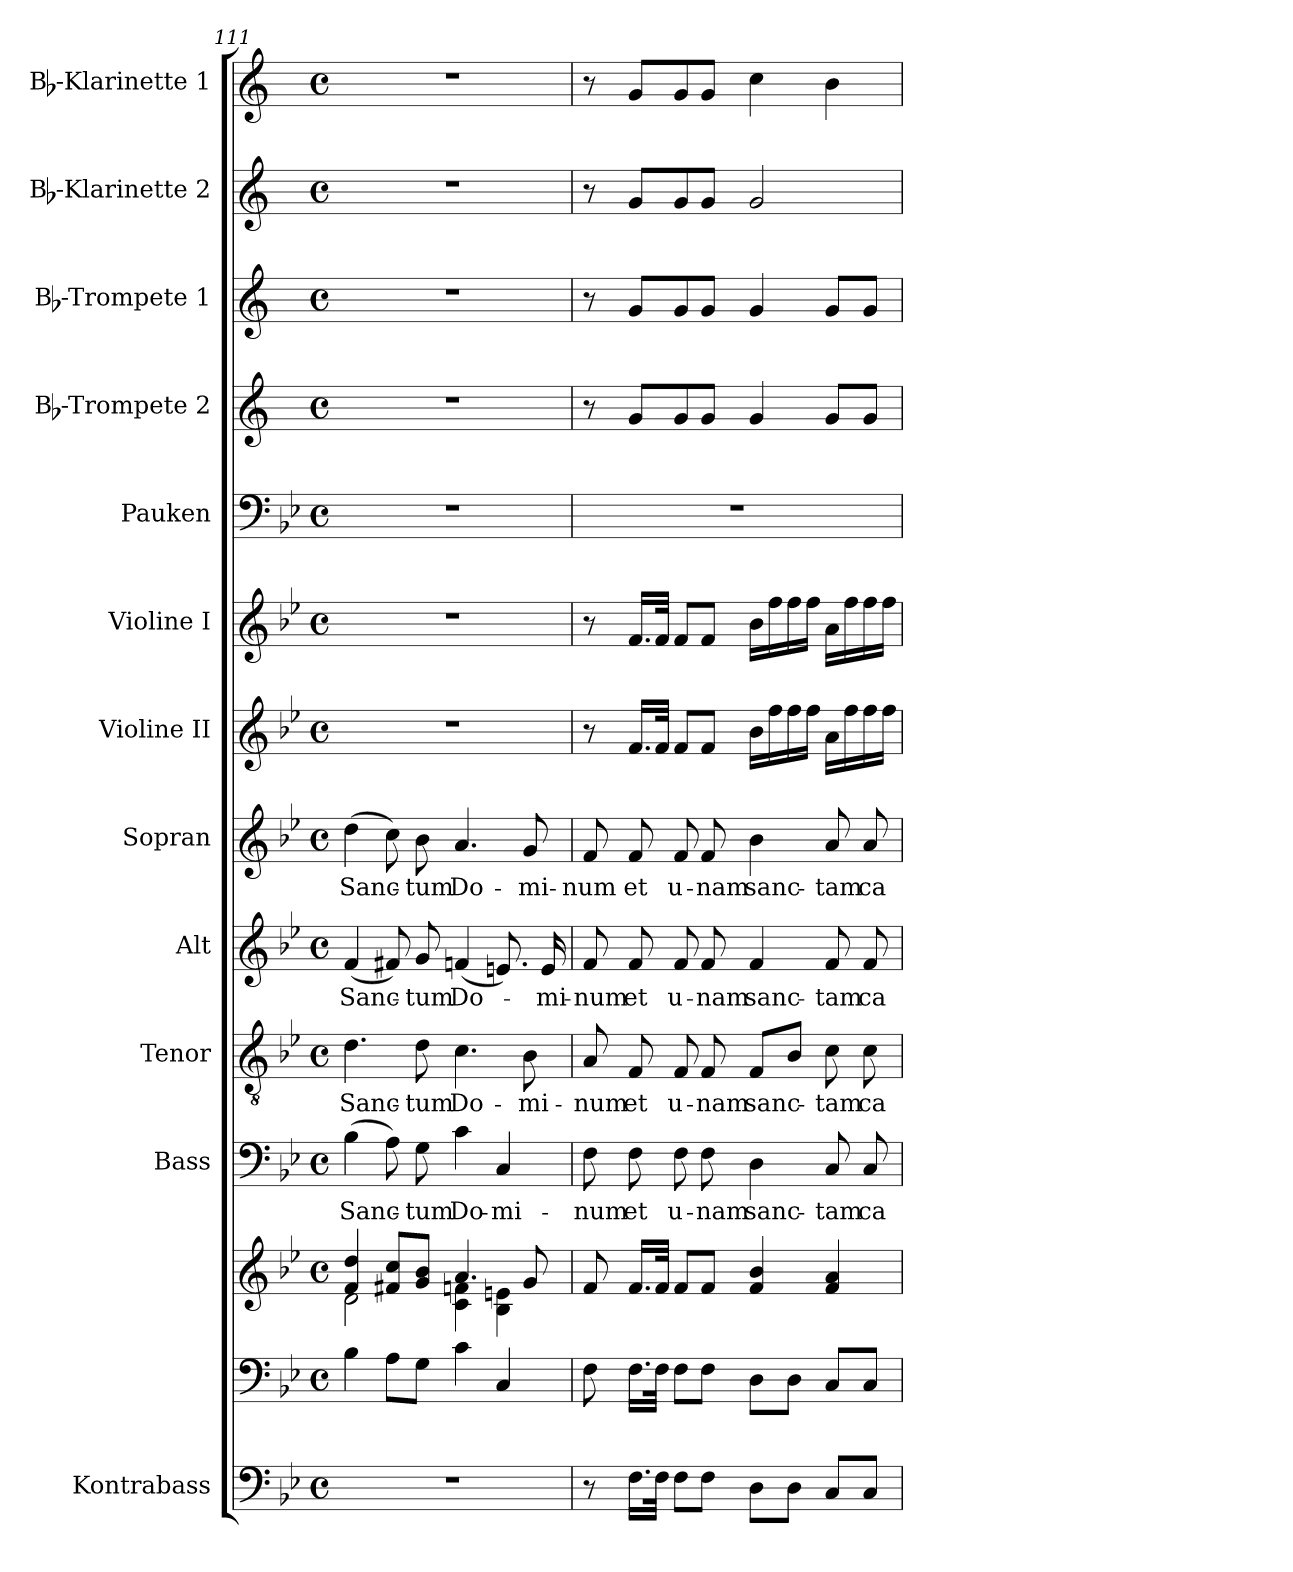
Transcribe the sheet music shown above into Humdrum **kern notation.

**kern	**kern	**kern	**kern	**text	**kern	**text	**kern	**text	**kern	**text	**kern	**kern	**kern	**kern	**kern	**kern	**kern
*part13	*part12	*part12	*part11	*part11	*part10	*part10	*part9	*part9	*part8	*part8	*part7	*part6	*part5	*part4	*part3	*part2	*part1
*staff14	*staff13	*staff12	*staff11	*staff11	*staff10	*staff10	*staff9	*staff9	*staff8	*staff8	*staff7	*staff6	*staff5	*staff4	*staff3	*staff2	*staff1
*I"Kontrabass	*	*	*I"Bass	*	*I"Tenor	*	*I"Alt	*	*I"Sopran	*	*I"Violine II	*I"Violine I	*I"Pauken	*I"Bb-Trompete 2	*I"Bb-Trompete 1	*I"Bb-Klarinette 2	*I"Bb-Klarinette 1
*I'Kb.	*	*	*I'B.	*	*I'T.	*	*I'A.	*	*I'S.	*	*I'Vl. II	*I'Vl. I	*I'Pk.	*I'Bb Trp. 2	*I'Bb Trp. 1	*I'Bb Kl. 2	*I'Bb Kl. 1
*clefF4	*clefF4	*clefG2	*clefF4	*	*clefGv2	*	*clefG2	*	*clefG2	*	*clefG2	*clefG2	*clefF4	*clefG2	*clefG2	*clefG2	*clefG2
*ITrd7c12	*	*	*	*	*	*	*	*	*	*	*	*	*	*ITrd1c2	*ITrd1c2	*ITrd1c2	*ITrd1c2
*k[b-e-]	*k[b-e-]	*k[b-e-]	*k[b-e-]	*	*k[b-e-]	*	*k[b-e-]	*	*k[b-e-]	*	*k[b-e-]	*k[b-e-]	*k[b-e-]	*k[b-e-]	*k[b-e-]	*k[b-e-]	*k[b-e-]
*B-:	*B-:	*B-:	*B-:	*	*B-:	*	*B-:	*	*B-:	*	*B-:	*B-:	*B-:	*B-:	*B-:	*B-:	*B-:
*M4/4	*M4/4	*M4/4	*M4/4	*	*M4/4	*	*M4/4	*	*M4/4	*	*M4/4	*M4/4	*M4/4	*M4/4	*M4/4	*M4/4	*M4/4
*met(c)	*met(c)	*met(c)	*met(c)	*	*met(c)	*	*met(c)	*	*met(c)	*	*met(c)	*met(c)	*met(c)	*met(c)	*met(c)	*met(c)	*met(c)
=111	=111	=111	=111	=111	=111	=111	=111	=111	=111	=111	=111	=111	=111	=111	=111	=111	=111
*	*	*^	*	*	*	*	*	*	*	*	*	*	*	*	*	*	*
!	!	!	!	!	!LO:LY:b	!	!LO:LY:b	!	!LO:LY:b	!	!LO:LY:b	!	!	!	!	!	!	!
1r	4B-\	4f/ 4dd/	2d\	(>4B-\	Sanc-	4.d\	Sanc-	(<4f/	Sanc-	(>4dd\	Sanc-	1r	1r	1r	1r	1r	1r	1r
.	8A\L	8f#X/ 8cc/L	.	8A\)	.	.	.	8f#X/)	.	8cc\)	.	.	.	.	.	.	.	.
!	!	!	!	!	!LO:LY:b	!	!LO:LY:b	!	!LO:LY:b	!	!LO:LY:b	!	!	!	!	!	!	!
.	8G\J	8g/ 8b-/J	.	8G\	-tum	8d\	-tum	8g/	-tum	8b-\	-tum	.	.	.	.	.	.	.
!	!	!	!	!	!LO:LY:b	!	!LO:LY:b	!	!LO:LY:b	!	!LO:LY:b	!	!	!	!	!	!	!
.	4c\	4.a/	4c\ 4fn\	4c\	Do-	4.c\	Do-	(<4fn/	Do-	4.a/	Do-	.	.	.	.	.	.	.
!	!	!	!	!	!LO:LY:b	!	!	!	!	!	!	!	!	!	!	!	!	!
.	4C/	.	4B-\ 4en\	4C/	-mi-	.	.	8.en/)	.	.	.	.	.	.	.	.	.	.
!	!	!	!	!	!	!	!LO:LY:b	!	!	!	!LO:LY:b	!	!	!	!	!	!	!
.	.	8g/	.	.	.	8B-\	-mi-	.	.	8g/	-mi-	.	.	.	.	.	.	.
!	!	!	!	!	!	!	!	!	!LO:LY:b	!	!	!	!	!	!	!	!	!
.	.	.	.	.	.	.	.	16e/	-mi-	.	.	.	.	.	.	.	.	.
*	*	*v	*v	*	*	*	*	*	*	*	*	*	*	*	*	*	*	*
=112	=112	=112	=112	=112	=112	=112	=112	=112	=112	=112	=112	=112	=112	=112	=112	=112	=112
!	!	!	!	!LO:LY:b	!	!LO:LY:b	!	!LO:LY:b	!	!LO:LY:b	!	!	!	!	!	!	!
8r	8F\	8f/	8F\	-num	8A/	-num	8f/	-num	8f/	-num	8r	8r	1r	8r	8r	8r	8r
!	!	!	!	!LO:LY:b	!	!LO:LY:b	!	!LO:LY:b	!	!LO:LY:b	!	!	!	!	!	!	!
16.FF\LL	16.F\LL	16.f/LL	8F\	et	8F/	et	8f/	et	8f/	et	16.f/LL	16.f/LL	.	8f/L	8f/L	8f/L	8f/L
32FF\JJk	32F\JJk	32f/JJk	.	.	.	.	.	.	.	.	32f/JJk	32f/JJk	.	.	.	.	.
!	!	!	!	!LO:LY:b	!	!LO:LY:b	!	!LO:LY:b	!	!LO:LY:b	!	!	!	!	!	!	!
8FF\L	8F\L	8f/L	8F\	u-	8F/	u-	8f/	u-	8f/	u-	8f/L	8f/L	.	8f/	8f/	8f/	8f/
!	!	!	!	!LO:LY:b	!	!LO:LY:b	!	!LO:LY:b	!	!LO:LY:b	!	!	!	!	!	!	!
8FF\J	8F\J	8f/J	8F\	-nam	8F/	-nam	8f/	-nam	8f/	-nam	8f/J	8f/J	.	8f/J	8f/J	8f/J	8f/J
!	!	!	!	!LO:LY:b	!	!LO:LY:b	!	!LO:LY:b	!	!LO:LY:b	!	!	!	!	!	!	!
8DD\L	8D\L	4f/ 4b-/	4D\	sanc-	8F/L	sanc-	4f/	sanc-	4b-\	sanc-	16b-\LL	16b-\LL	.	4f/	4f/	2f/	4b-\
.	.	.	.	.	.	.	.	.	.	.	16ff\	16ff\	.	.	.	.	.
8DD\J	8D\J	.	.	.	8B-/J	.	.	.	.	.	16ff\	16ff\	.	.	.	.	.
.	.	.	.	.	.	.	.	.	.	.	16ff\JJ	16ff\JJ	.	.	.	.	.
!	!	!	!	!LO:LY:b	!	!LO:LY:b	!	!LO:LY:b	!	!LO:LY:b	!	!	!	!	!	!	!
8CC/L	8C/L	4f/ 4a/	8C/	-tam	8c\	-tam	8f/	-tam	8a/	-tam	16a\LL	16a\LL	.	8f/L	8f/L	.	4a\
.	.	.	.	.	.	.	.	.	.	.	16ff\	16ff\	.	.	.	.	.
!	!	!	!	!LO:LY:b	!	!LO:LY:b	!	!LO:LY:b	!	!LO:LY:b	!	!	!	!	!	!	!
8CC/J	8C/J	.	8C/	ca-	8c\	ca-	8f/	ca-	8a/	ca-	16ff\	16ff\	.	8f/J	8f/J	.	.
.	.	.	.	.	.	.	.	.	.	.	16ff\JJ	16ff\JJ	.	.	.	.	.
=	=	=	=	=	=	=	=	=	=	=	=	=	=	=	=	=	=
*-	*-	*-	*-	*-	*-	*-	*-	*-	*-	*-	*-	*-	*-	*-	*-	*-	*-
